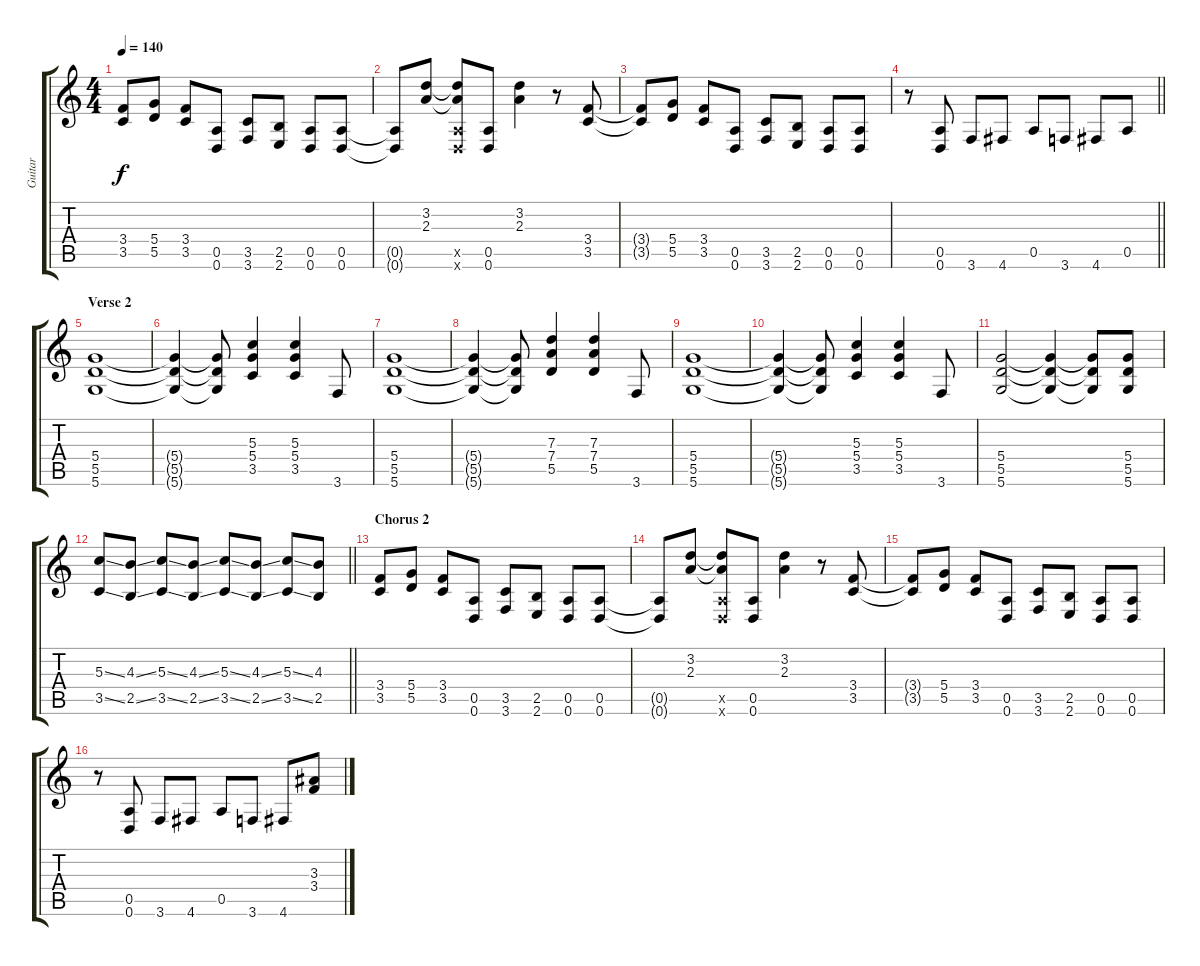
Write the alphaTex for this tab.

\track ("Guitar" "Guitar") {instrument overdrivenguitar}
\staff {score tabs}
\tuning (E4 B3 G3 D3 A2 D2) {hide}
\ts (4 4)
\tempo 140
\clef g2
\ks c
(3.4 3.5).8{dy f} (5.4 5.5).8 (3.4 3.5).8 (0.5 0.6).8 (3.5 3.6).8 (2.5 2.6).8 (0.5 0.6).8 (0.5 0.6).8 |
(0.5{t} 0.6{t}).8 (3.2 2.3).8 (3.2{t} 2.3{t} 0.5{x} 0.6{x}).8 (0.5 0.6).8 (3.2 2.3).4 r.8 (3.4 3.5).8 |
(3.4{t} 3.5{t}).8 (5.4 5.5).8 (3.4 3.5).8 (0.5 0.6).8 (3.5 3.6).8 (2.5 2.6).8 (0.5 0.6).8 (0.5 0.6).8 |
\barLineRight lightlight
r.8 (0.5 0.6).8 3.6.8 4.6.8 0.5.8 3.6.8 4.6.8 0.5.8 |
\section ("" "Verse 2")
(5.4 5.5 5.6).1 |
(5.4{t} 5.5{t} 5.6{t}).4 (5.4{t} 5.5{t} 5.6{t}).8 (5.3 5.4 3.5).4 (5.3 5.4 3.5).4 3.6.8 |
(5.4 5.5 5.6).1 |
(5.4{t} 5.5{t} 5.6{t}).4 (5.4{t} 5.5{t} 5.6{t}).8 (7.3 7.4 5.5).4 (7.3 7.4 5.5).4 3.6.8 |
(5.4 5.5 5.6).1 |
(5.4{t} 5.5{t} 5.6{t}).4 (5.4{t} 5.5{t} 5.6{t}).8 (5.3 5.4 3.5).4 (5.3 5.4 3.5).4 3.6.8 |
(5.4 5.5 5.6).2 (5.4{t} 5.5{t} 5.6{t}).4 (5.4{t} 5.5{t} 5.6{t}).8 (5.4 5.5 5.6).8 |
\barLineRight lightlight
(5.3{ss} 3.5{ss}).8 (4.3{ss} 2.5{ss}).8 (5.3{ss} 3.5{ss}).8 (4.3{ss} 2.5{ss}).8 (5.3{ss} 3.5{ss}).8 (4.3{ss} 2.5{ss}).8 (5.3{ss} 3.5{ss}).8 (4.3 2.5).8 |
\section ("" "Chorus 2")
(3.4 3.5).8 (5.4 5.5).8 (3.4 3.5).8 (0.5 0.6).8 (3.5 3.6).8 (2.5 2.6).8 (0.5 0.6).8 (0.5 0.6).8 |
(0.5{t} 0.6{t}).8 (3.2 2.3).8 (3.2{t} 2.3{t} 0.5{x} 0.6{x}).8 (0.5 0.6).8 (3.2 2.3).4 r.8 (3.4 3.5).8 |
(3.4{t} 3.5{t}).8 (5.4 5.5).8 (3.4 3.5).8 (0.5 0.6).8 (3.5 3.6).8 (2.5 2.6).8 (0.5 0.6).8 (0.5 0.6).8 |
r.8 (0.5 0.6).8 3.6.8 4.6.8 0.5.8 3.6.8 4.6.8 (3.3 3.4).8
